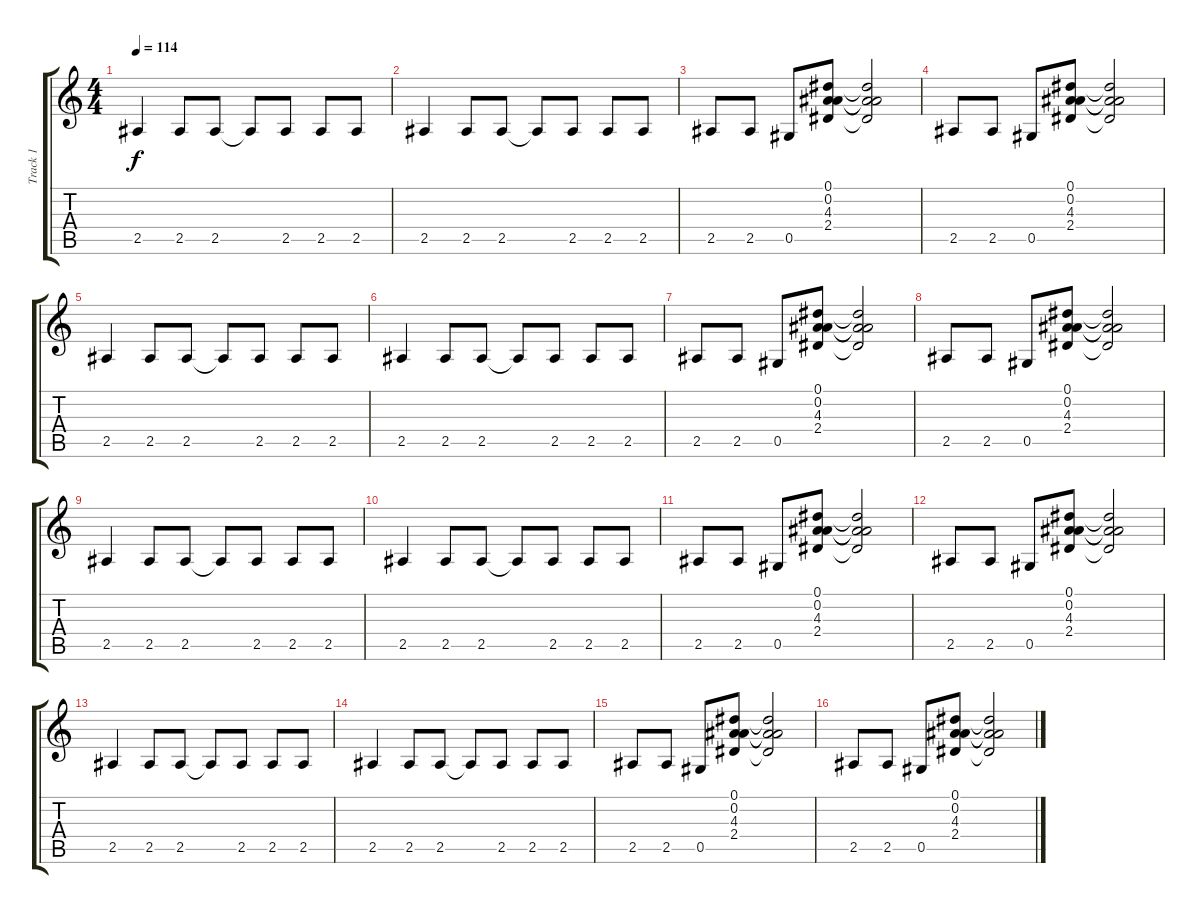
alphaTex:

\track ("Track 1" "Track 1") {instrument distortionguitar}
\staff {score tabs}
\tuning (Eb4 Bb3 Gb3 Db3 Ab2 Eb2) {hide}
\ts (4 4)
\tempo 114
\clef g2
\ks c
2.5.4{dy f} 2.5.8 2.5.8 2.5{t}.8 2.5.8 2.5.8 2.5.8 |
2.5.4 2.5.8 2.5.8 2.5{t}.8 2.5.8 2.5.8 2.5.8 |
2.5.8 2.5.8 0.5.8 (0.1 0.2 4.3 2.4).8 (0.1{t} 0.2{t} 4.3{t} 2.4{t}).2 |
2.5.8 2.5.8 0.5.8 (0.1 0.2 4.3 2.4).8 (0.1{t} 0.2{t} 4.3{t} 2.4{t}).2 |
2.5.4 2.5.8 2.5.8 2.5{t}.8 2.5.8 2.5.8 2.5.8 |
2.5.4 2.5.8 2.5.8 2.5{t}.8 2.5.8 2.5.8 2.5.8 |
2.5.8 2.5.8 0.5.8 (0.1 0.2 4.3 2.4).8 (0.1{t} 0.2{t} 4.3{t} 2.4{t}).2 |
2.5.8 2.5.8 0.5.8 (0.1 0.2 4.3 2.4).8 (0.1{t} 0.2{t} 4.3{t} 2.4{t}).2 |
2.5.4 2.5.8 2.5.8 2.5{t}.8 2.5.8 2.5.8 2.5.8 |
2.5.4 2.5.8 2.5.8 2.5{t}.8 2.5.8 2.5.8 2.5.8 |
2.5.8 2.5.8 0.5.8 (0.1 0.2 4.3 2.4).8 (0.1{t} 0.2{t} 4.3{t} 2.4{t}).2 |
2.5.8 2.5.8 0.5.8 (0.1 0.2 4.3 2.4).8 (0.1{t} 0.2{t} 4.3{t} 2.4{t}).2 |
2.5.4 2.5.8 2.5.8 2.5{t}.8 2.5.8 2.5.8 2.5.8 |
2.5.4 2.5.8 2.5.8 2.5{t}.8 2.5.8 2.5.8 2.5.8 |
2.5.8 2.5.8 0.5.8 (0.1 0.2 4.3 2.4).8 (0.1{t} 0.2{t} 4.3{t} 2.4{t}).2 |
2.5.8 2.5.8 0.5.8 (0.1 0.2 4.3 2.4).8 (0.1{t} 0.2{t} 4.3{t} 2.4{t}).2
